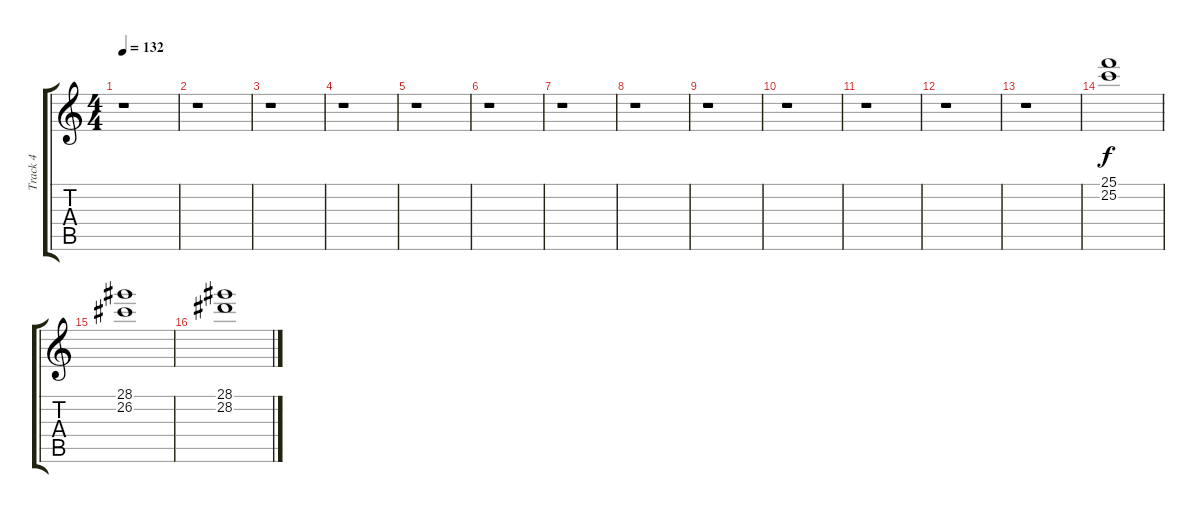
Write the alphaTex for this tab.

\track ("Track 4" "Track 4") {instrument pad5bowed}
\staff {score tabs}
\tuning (E4 B3 G3 D3 A2 E2) {hide}
\ts (4 4)
\tempo 132
\clef g2
\ks c
r.1{dy f} |
r.1 |
r.1 |
r.1 |
r.1 |
r.1 |
r.1 |
r.1 |
r.1 |
r.1 |
r.1 |
r.1 |
r.1 |
(25.1 25.2).1 |
(28.1 26.2).1 |
(28.1 28.2).1
